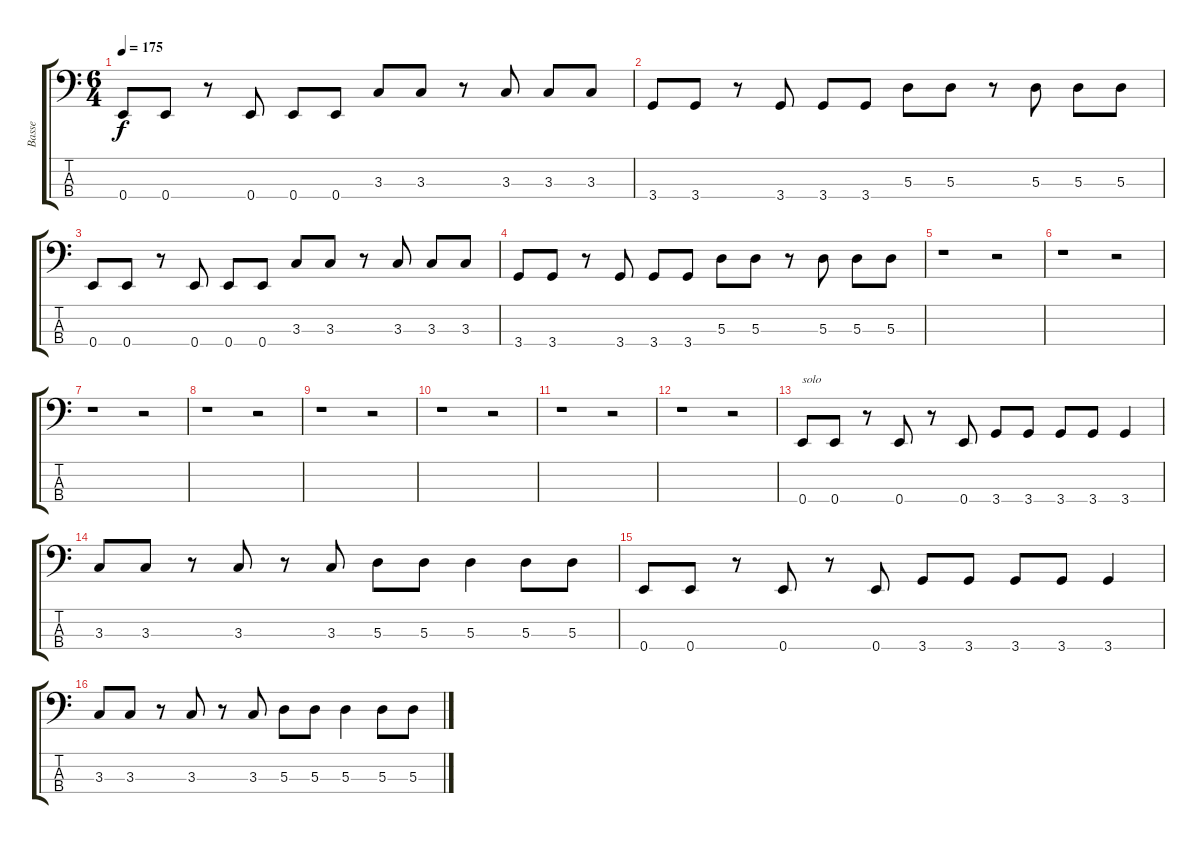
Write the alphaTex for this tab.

\track ("Basse" "Basse") {instrument electricbassfinger}
\staff {score tabs}
\tuning (G2 D2 A1 E1) {hide}
\ts (6 4)
\tempo 175
\clef f4
\ks c
0.4.8{dy f} 0.4.8 r.8 0.4.8 0.4.8 0.4.8 3.3.8 3.3.8 r.8 3.3.8 3.3.8 3.3.8 |
3.4.8 3.4.8 r.8 3.4.8 3.4.8 3.4.8 5.3.8 5.3.8 r.8 5.3.8 5.3.8 5.3.8 |
0.4.8 0.4.8 r.8 0.4.8 0.4.8 0.4.8 3.3.8 3.3.8 r.8 3.3.8 3.3.8 3.3.8 |
3.4.8 3.4.8 r.8 3.4.8 3.4.8 3.4.8 5.3.8 5.3.8 r.8 5.3.8 5.3.8 5.3.8 |
r.1 r.2 |
r.1 r.2 |
r.1 r.2 |
r.1 r.2 |
r.1 r.2 |
r.1 r.2 |
r.1 r.2 |
r.1 r.2 |
0.4.8{txt "solo"} 0.4.8 r.8 0.4.8 r.8 0.4.8 3.4.8 3.4.8 3.4.8 3.4.8 3.4.4 |
3.3.8 3.3.8 r.8 3.3.8 r.8 3.3.8 5.3.8 5.3.8 5.3.4 5.3.8 5.3.8 |
0.4.8 0.4.8 r.8 0.4.8 r.8 0.4.8 3.4.8 3.4.8 3.4.8 3.4.8 3.4.4 |
3.3.8 3.3.8 r.8 3.3.8 r.8 3.3.8 5.3.8 5.3.8 5.3.4 5.3.8 5.3.8
